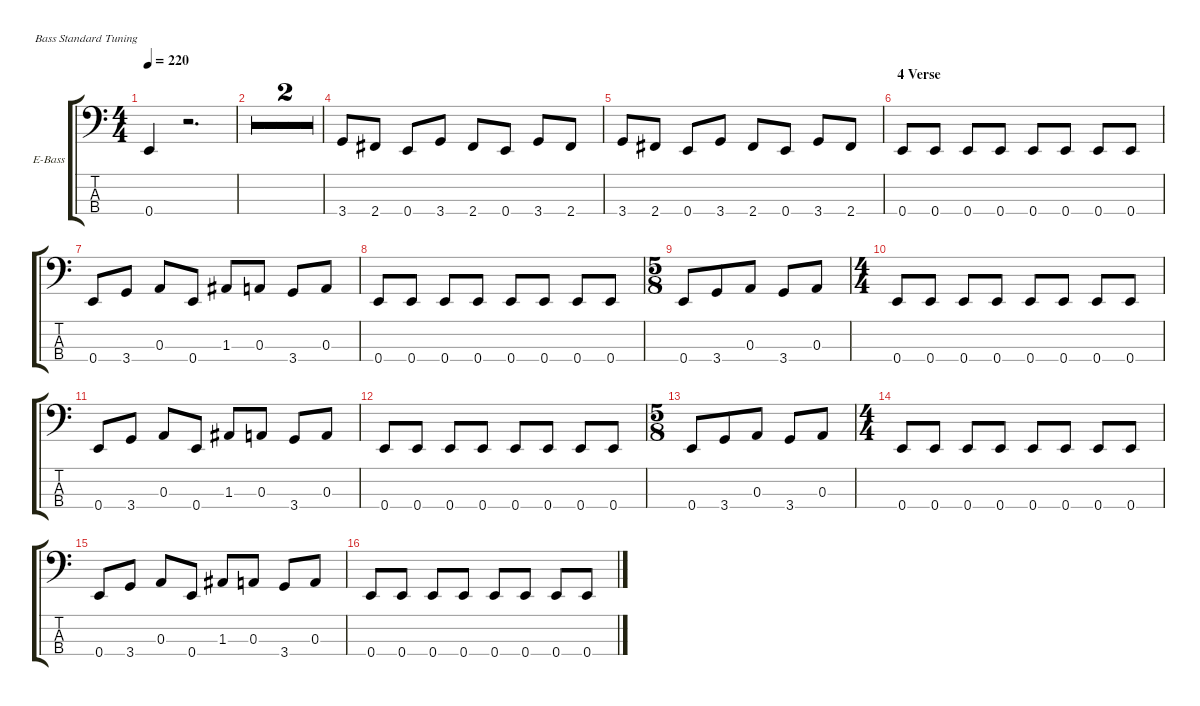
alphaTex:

\hideDynamics
\bracketExtendMode groupsimilarinstruments
\firstSystemTrackNameOrientation horizontal
\otherSystemsTrackNameOrientation horizontal
\track ("Bass" "E-Bass") {multiBarRest instrument electricbassfinger}
\staff {score tabs}
\tuning (G2 D2 A1 E1)
\ts (4 4)
\tempo 220
\clef f4
\ks c
0.4.4{dy fff} r.2{d} |
r.1 |
r.1 |
3.4.8 2.4.8 0.4.8 3.4.8 2.4.8 0.4.8 3.4.8 2.4.8 |
3.4.8 2.4.8 0.4.8 3.4.8 2.4.8 0.4.8 3.4.8 2.4.8 |
\section ("" "4 Verse")
0.4.8 0.4.8 0.4.8 0.4.8 0.4.8 0.4.8 0.4.8 0.4.8 |
0.4.8 3.4.8 0.3.8 0.4.8 1.3.8 0.3.8 3.4.8 0.3.8 |
0.4.8 0.4.8 0.4.8 0.4.8 0.4.8 0.4.8 0.4.8 0.4.8 |
\ts (5 8)
0.4.8 3.4.8 0.3.8 3.4.8 0.3.8 |
\ts (4 4)
0.4.8 0.4.8 0.4.8 0.4.8 0.4.8 0.4.8 0.4.8 0.4.8 |
0.4.8 3.4.8 0.3.8 0.4.8 1.3.8 0.3.8 3.4.8 0.3.8 |
0.4.8 0.4.8 0.4.8 0.4.8 0.4.8 0.4.8 0.4.8 0.4.8 |
\ts (5 8)
0.4.8 3.4.8 0.3.8 3.4.8 0.3.8 |
\ts (4 4)
0.4.8 0.4.8 0.4.8 0.4.8 0.4.8 0.4.8 0.4.8 0.4.8 |
0.4.8 3.4.8 0.3.8 0.4.8 1.3.8 0.3.8 3.4.8 0.3.8 |
0.4.8 0.4.8 0.4.8 0.4.8 0.4.8 0.4.8 0.4.8 0.4.8
